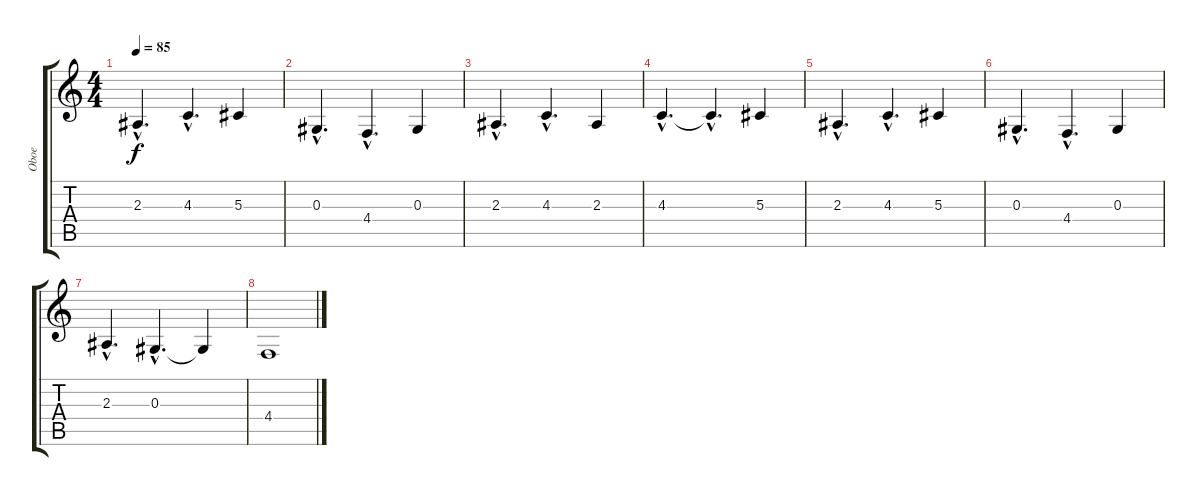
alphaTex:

\track ("Oboe" "Oboe") {instrument oboe}
\staff {score tabs}
\tuning (Db4 Db4 Ab3 Db3 Ab2 Db2) {hide}
\ts (4 4)
\tempo 85
\clef g2
\ks c
2.3{hac}.4{d dy f} 4.3{hac}.4{d} 5.3.4 |
0.3{hac}.4{d} 4.4{hac}.4{d} 0.3.4 |
2.3{hac}.4{d} 4.3{hac}.4{d} 2.3.4 |
4.3{hac}.4{d} 4.3{hac t}.4{d} 5.3.4 |
2.3{hac}.4{d} 4.3{hac}.4{d} 5.3.4 |
0.3{hac}.4{d} 4.4{hac}.4{d} 0.3.4 |
2.3{hac}.4{d} 0.3{hac}.4{d} 0.3{t}.4 |
4.4.1
